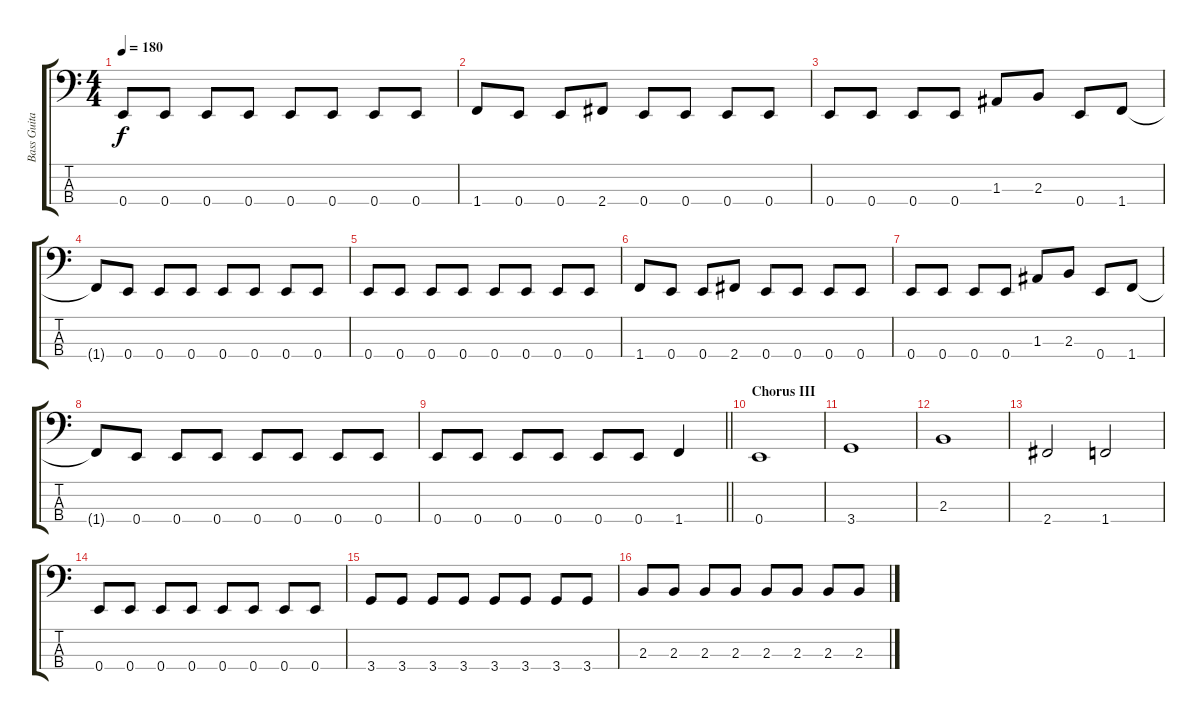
\track ("Bass Guitar" "Bass Guita") {instrument electricbassfinger}
\staff {score tabs}
\tuning (G2 D2 A1 E1) {hide}
\ts (4 4)
\tempo 180
\clef f4
\ks c
0.4.8{dy f} 0.4.8 0.4.8 0.4.8 0.4.8 0.4.8 0.4.8 0.4.8 |
1.4.8 0.4.8 0.4.8 2.4.8 0.4.8 0.4.8 0.4.8 0.4.8 |
0.4.8 0.4.8 0.4.8 0.4.8 1.3.8 2.3.8 0.4.8 1.4.8 |
1.4{t}.8 0.4.8 0.4.8 0.4.8 0.4.8 0.4.8 0.4.8 0.4.8 |
0.4.8 0.4.8 0.4.8 0.4.8 0.4.8 0.4.8 0.4.8 0.4.8 |
1.4.8 0.4.8 0.4.8 2.4.8 0.4.8 0.4.8 0.4.8 0.4.8 |
0.4.8 0.4.8 0.4.8 0.4.8 1.3.8 2.3.8 0.4.8 1.4.8 |
1.4{t}.8 0.4.8 0.4.8 0.4.8 0.4.8 0.4.8 0.4.8 0.4.8 |
\barLineRight lightlight
0.4.8 0.4.8 0.4.8 0.4.8 0.4.8 0.4.8 1.4.4 |
\section ("" "Chorus III")
0.4.1 |
3.4.1 |
2.3.1 |
2.4.2 1.4.2 |
0.4.8 0.4.8 0.4.8 0.4.8 0.4.8 0.4.8 0.4.8 0.4.8 |
3.4.8 3.4.8 3.4.8 3.4.8 3.4.8 3.4.8 3.4.8 3.4.8 |
2.3.8 2.3.8 2.3.8 2.3.8 2.3.8 2.3.8 2.3.8 2.3.8
